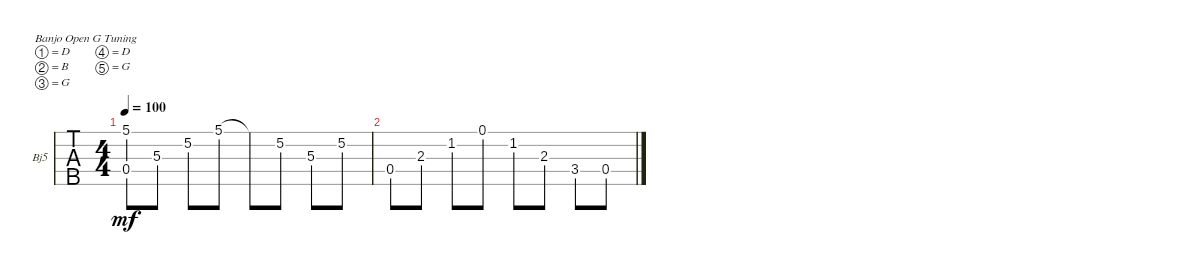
\defaultSystemsLayout 4
\bracketExtendMode groupsimilarinstruments
\firstSystemTrackNameOrientation horizontal
\otherSystemsTrackNameOrientation horizontal
\track ("Banjo" "Bj5") {instrument banjo}
\staff {tabs}
\tuning (D4 B3 G3 D3 G4)
\ts (4 4)
\tempo 100
\clef g2
\ks c
(0.4 5.1{ac}).8{dy mf} 5.3.8 5.2.8 5.1{ac}.8 5.1{t}.8 5.2.8 5.3.8 5.2.8 |
0.4.8 2.3.8 1.2.8 0.1.8 1.2.8 2.3.8 3.4.8 0.4.8
